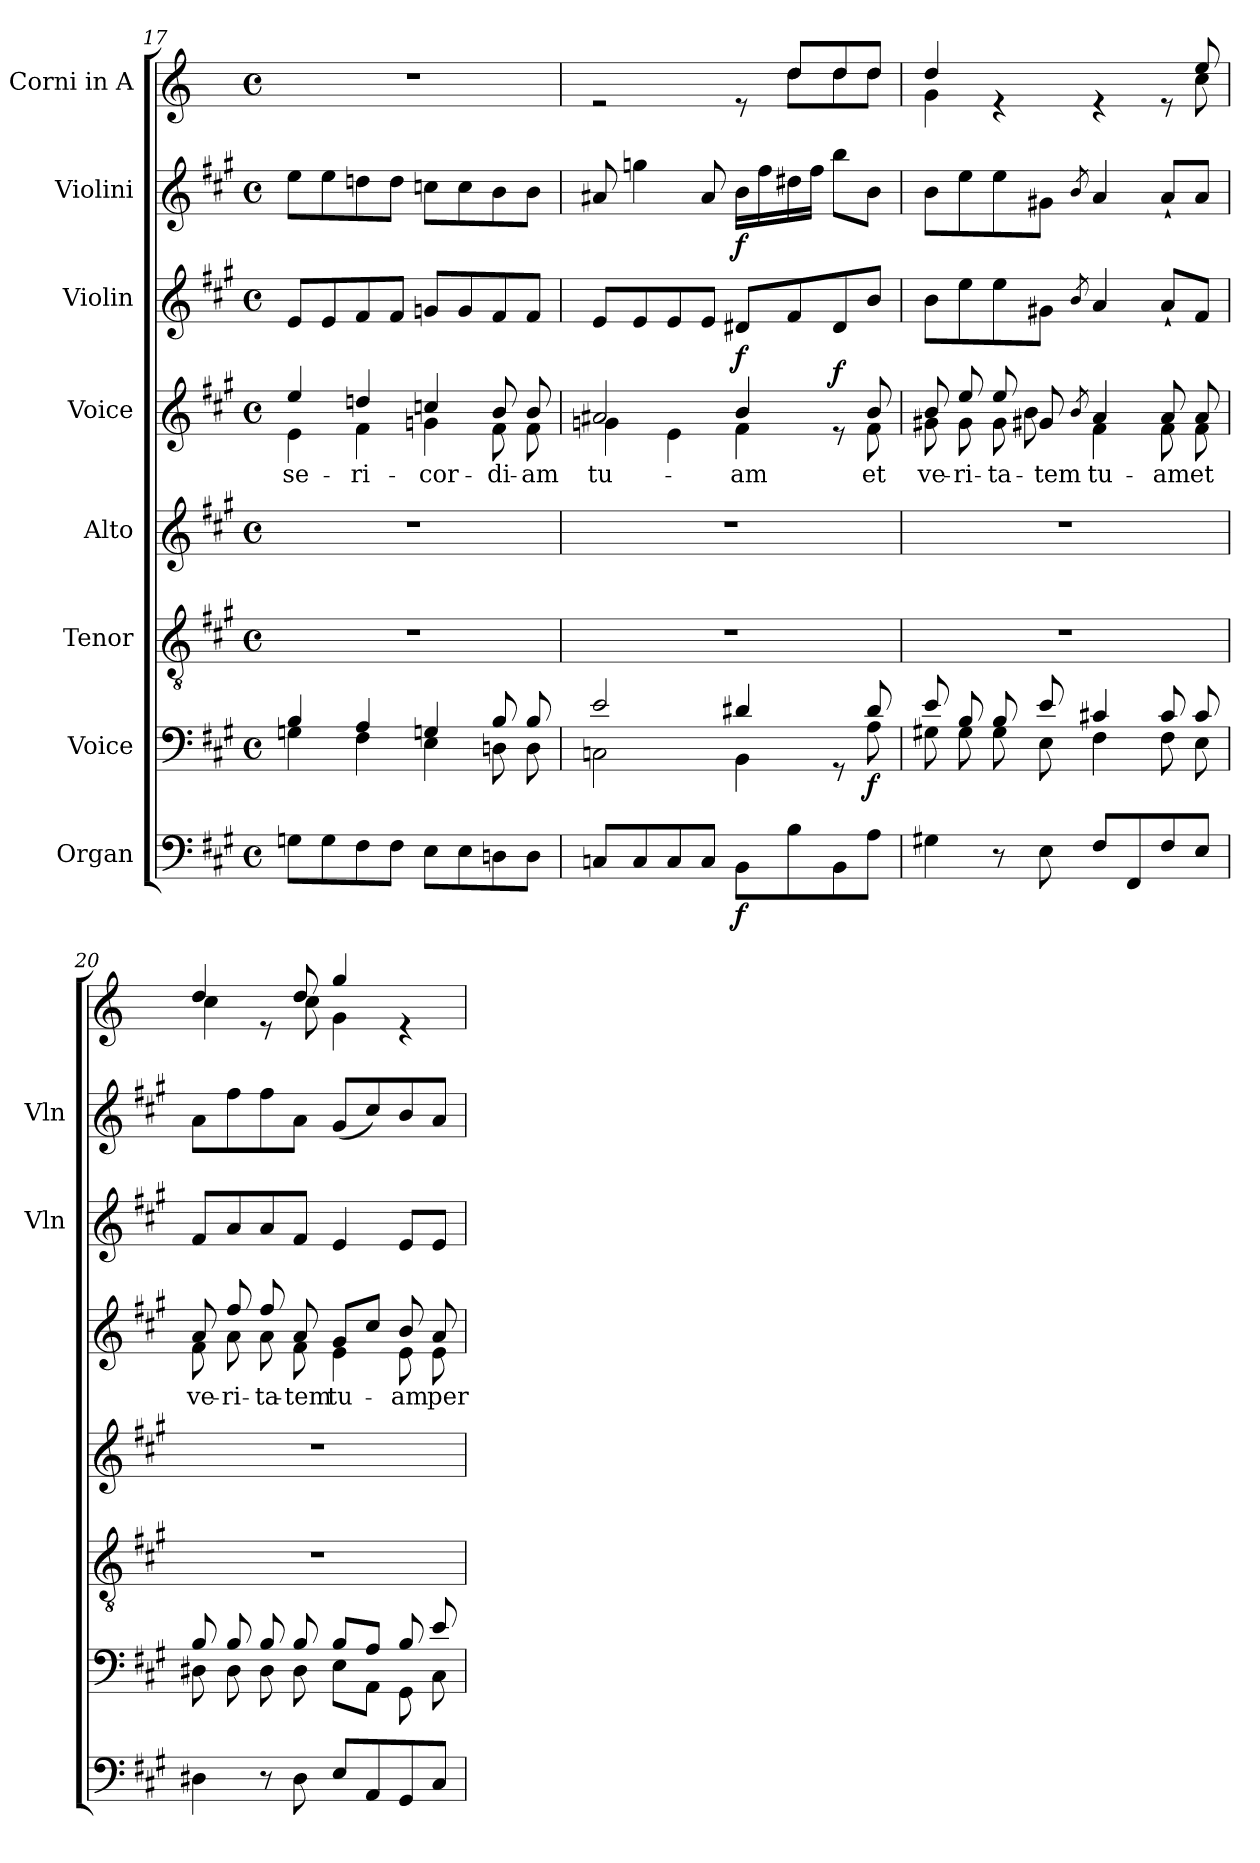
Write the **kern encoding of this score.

**kern	**dynam	**kern	**dynam	**kern	**kern	**kern	**text	**dynam	**kern	**dynam	**kern	**dynam	**kern
*part8	*part8	*part7	*part7	*part6	*part5	*part4	*part4	*part4	*part3	*part3	*part2	*part2	*part1
*staff8	*staff8	*staff7	*staff7	*staff6	*staff5	*staff4	*staff4	*staff4	*staff3	*staff3	*staff2	*staff2	*staff1
*I"Organ	*	*I"Voice	*	*I"Tenor	*I"Alto	*I"Voice	*	*	*I"Violin	*	*I"Violini	*	*I"Corni in A
*	*	*	*	*	*	*	*	*	*I'Vln	*	*I'Vln	*	*
!!LO:LB:g=z
*clefF4	*	*clefF4	*	*clefGv2	*clefG2	*clefG2	*	*	*clefG2	*	*clefG2	*	*clefG2
*	*	*	*	*	*	*	*	*	*	*	*	*	*ITrd2c3
*k[f#c#g#]	*	*k[f#c#g#]	*	*k[f#c#g#]	*k[f#c#g#]	*k[f#c#g#]	*	*	*k[f#c#g#]	*	*k[f#c#g#]	*	*k[f#c#g#]
*M4/4	*	*M4/4	*	*M4/4	*M4/4	*M4/4	*	*	*M4/4	*	*M4/4	*	*M4/4
*met(c)	*	*met(c)	*	*met(c)	*met(c)	*met(c)	*	*	*met(c)	*	*met(c)	*	*met(c)
=17	=17	=17	=17	=17	=17	=17	=17	=17	=17	=17	=17	=17	=17
*	*	*^	*	*	*	*	*	*	*	*	*	*	*
!	!	!	!	!	!	!	!	!LO:LY:b	!	!	!	!	!	!
*	*	*	*	*	*	*	*^	*	*	*	*	*	*	*
8Gn\L	.	4B/	4Gn\	.	1r	1r	4ee/	4e\	-se-	.	8e/L	.	8ee\L	.	1r
8G\	.	.	.	.	.	.	.	.	.	.	8e/	.	8ee\	.	.
!	!	!	!	!	!	!	!	!	!LO:LY:b	!	!	!	!	!	!
8F#\	.	4A/	4F#\	.	.	.	4ddn/	4f#\	-ri-	.	8f#/	.	8ddn\	.	.
8F#\J	.	.	.	.	.	.	.	.	.	.	8f#/J	.	8dd\J	.	.
!	!	!	!	!	!	!	!	!	!LO:LY:b	!	!	!	!	!	!
8E\L	.	4Gn/	4E\	.	.	.	4ccn/	4gn\	-cor-	.	8gn/L	.	8ccn\L	.	.
8E\	.	.	.	.	.	.	.	.	.	.	8g/	.	8cc\	.	.
!	!	!	!	!	!	!	!	!	!LO:LY:b	!	!	!	!	!	!
8Dn\	.	8B/	8Dn\	.	.	.	8b/	8f#\	-di-	.	8f#/	.	8b\	.	.
!	!	!	!	!	!	!	!	!	!LO:LY:b	!	!	!	!	!	!
8D\J	.	8B/	8D\	.	.	.	8b/	8f#\	-am	.	8f#/J	.	8b\J	.	.
=18	=18	=18	=18	=18	=18	=18	=18	=18	=18	=18	=18	=18	=18	=18	=18
!	!	!	!	!	!	!	!	!	!LO:LY:b	!	!	!	!	!	!
*	*	*	*	*	*	*	*	*	*	*	*	*	*	*	*^
8Cn/L	.	2e/	2Cn\	.	1r	1r	2a#X/	4gn\	tu-	.	8e/L	.	8a#X/	.	2re	8ryy
*	*	*	*	*	*	*	*	*	*	*	*	*	*	*	*v	*v
8C/	.	.	.	.	.	.	.	.	.	.	8e/	.	4ggn\	.	.
8C/	.	.	.	.	.	.	.	4e\	.	.	8e/	.	.	.	.
8C/J	.	.	.	.	.	.	.	.	.	.	8e/J	.	8a#/	.	.
!	!LO:DY:b	!	!	!	!	!	!	!	!LO:LY:b	!	!	!LO:DY:b	!	!LO:DY:b	!
8BB\L	f	4d#X/	4BB\	.	.	.	4b/	4f#\	-am	.	8d#X/L	f	16b\LL	f	8re
.	.	.	.	.	.	.	.	.	.	.	.	.	16ff#\	.	.
*	*	*	*	*	*	*	*	*	*	*	*	*	*	*	*^
8B\	.	.	.	.	.	.	.	.	.	.	8f#/	.	16dd#X\	.	8b/L	8b\L
.	.	.	.	.	.	.	.	.	.	.	.	.	16ff#\JJ	.	.	.
!	!	!	!	!	!	!	!	!	!	!LO:DY:b	!	!	!	!	!	!
8BB\	.	8rGG	8ryy	.	.	.	8re	8ryy	.	f	8d#/	.	8bb\L	.	8b/	8b\
!	!	!	!	!LO:DY:b	!	!	!	!	!LO:LY:b	!	!	!	!	!	!	!
8A\J	.	8d#/	8A\	f	.	.	8b/	8f#\	et	.	8b/J	.	8b\J	.	8b/J	8b\J
=19	=19	=19	=19	=19	=19	=19	=19	=19	=19	=19	=19	=19	=19	=19	=19	=19
!	!	!	!	!	!	!	!	!	!LO:LY:b	!	!	!	!	!	!	!
4G#X\	.	8e/	8G#X\	.	1r	1r	8b/	8g#X\	ve-	.	8b\L	.	8b\L	.	4b/	4e\
!	!	!	!	!	!	!	!	!	!LO:LY:b	!	!	!	!	!	!	!
.	.	8B/	8G#\	.	.	.	8ee/	8g#\	-ri-	.	8ee\	.	8ee\	.	.	.
!	!	!	!	!	!	!	!	!	!LO:LY:b	!	!	!	!	!	!	!
8r	.	8B/	8G#\	.	.	.	8ee/	8g#\	-ta-	.	8ee\	.	8ee\	.	4re	8ryy
!	!	!	!	!	!	!	!	!	!LO:LY:b	!	!	!	!	!	!	!
*	*	*	*	*	*	*	*	*	*	*	*	*	*	*	*v	*v
8E\	.	8e/	8E\	.	.	.	8g#X/	8b\	-tem	.	8g#X\J	.	8g#X\J	.	.
.	.	.	.	.	.	.	8qb/	.	.	.	8qb/	.	8qb/	.	.
!	!	!	!	!	!	!	!	!	!LO:LY:b	!	!	!	!	!	!
8F#/L	.	4c#X/	4F#\	.	.	.	4a/	4f#\	tu-	.	4a/	.	4a/	.	4re
8FF#/	.	.	.	.	.	.	.	.	.	.	.	.	.	.	.
!	!	!	!	!	!	!	!	!	!LO:LY:b	!	!	!	!	!	!
8F#/	.	8c#/	8F#\	.	.	.	8a/	8f#\	-am	.	8a`/L	.	8a`/L	.	8re
!	!	!	!	!	!	!	!	!	!LO:LY:b	!	!	!	!	!	!
*	*	*	*	*	*	*	*	*	*	*	*	*	*	*	*^
8E/J	.	8c#/	8E\	.	.	.	8a/	8f#\	et	.	8f#/J	.	8a/J	.	8cc#/	8a\
!!LO:PB:g=z	!!
=20	=20	=20	=20	=20	=20	=20	=20	=20	=20	=20	=20	=20	=20	=20	=20	=20
!	!	!	!	!	!	!	!	!	!LO:LY:b	!	!	!	!	!	!	!
4D#X\	.	8B/	8D#X\	.	1r	1r	8a/	8f#\	ve-	.	8f#/L	.	8a\L	.	4b/	4a\
!	!	!	!	!	!	!	!	!	!LO:LY:b	!	!	!	!	!	!	!
.	.	8B/	8D#\	.	.	.	8ff#/	8a\	-ri-	.	8a/	.	8ff#\	.	.	.
!	!	!	!	!	!	!	!	!	!LO:LY:b	!	!	!	!	!	!	!
8r	.	8B/	8D#\	.	.	.	8ff#/	8a\	-ta-	.	8a/	.	8ff#\	.	8re	8ryy
!	!	!	!	!	!	!	!	!	!LO:LY:b	!	!	!	!	!	!	!
8D#\	.	8B/	8D#\	.	.	.	8a/	8f#\	-tem	.	8f#/J	.	8a\J	.	8b/	8a\
!	!	!	!	!	!	!	!	!	!LO:LY:b	!	!	!	!	!	!	!
8E/L	.	8B/L	8E\L	.	.	.	8g#/L	4e\	tu-	.	4e/	.	(8g#/L	.	4ee/	4e\
8AA/	.	8A/J	8AA\J	.	.	.	8cc#/J	.	.	.	.	.	8cc#/)	.	.	.
!	!	!	!	!	!	!	!	!	!LO:LY:b	!	!	!	!	!	!	!
8GG#/	.	8B/	8GG#\	.	.	.	8b/	8e\	-am	.	8e/L	.	8b/	.	4re	4ryy
!	!	!	!	!	!	!	!	!	!LO:LY:b	!	!	!	!	!	!	!
8C#/J	.	8e/	8C#\	.	.	.	8a/	8e\	per	.	8e/J	.	8a/J	.	.	.
*	*	*v	*v	*	*	*	*v	*v	*	*	*	*	*	*	*v	*v
=	=	=	=	=	=	=	=	=	=	=	=	=	=
*-	*-	*-	*-	*-	*-	*-	*-	*-	*-	*-	*-	*-	*-
